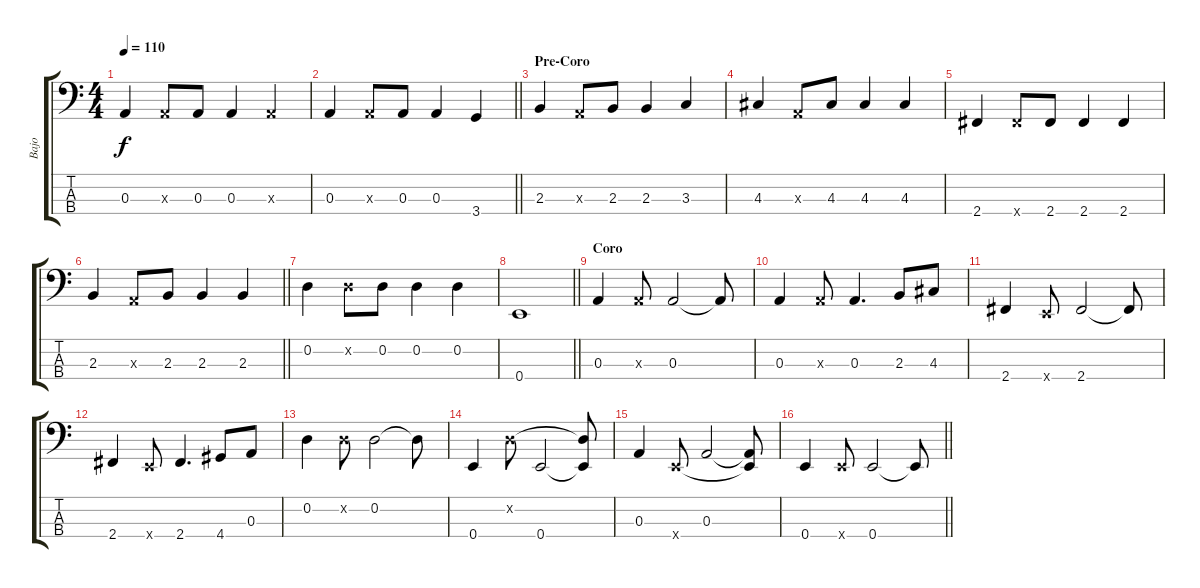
\track ("Bajo" "Bajo") {instrument electricbassfinger}
\staff {score tabs}
\tuning (G2 D2 A1 E1) {hide}
\ts (4 4)
\tempo 110
\clef f4
\ks c
0.3.4{dy f} 0.3{x}.8 0.3.8 0.3.4 0.3{x}.4 |
\barLineRight lightlight
0.3.4 0.3{x}.8 0.3.8 0.3.4 3.4.4 |
\section ("" "Pre-Coro")
2.3.4 0.3{x}.8 2.3.8 2.3.4 3.3.4 |
4.3.4 0.3{x}.8 4.3.8 4.3.4 4.3.4 |
2.4.4 2.4{x}.8 2.4.8 2.4.4 2.4.4 |
\barLineRight lightlight
2.3.4 0.3{x}.8 2.3.8 2.3.4 2.3.4 |
0.2.4 0.2{x}.8 0.2.8 0.2.4 0.2.4 |
\barLineRight lightlight
0.4.1 |
\section ("" "Coro")
0.3.4 0.3{x}.8 0.3.2 0.3{t}.8 |
0.3.4 0.3{x}.8 0.3.4{d} 2.3.8 4.3.8 |
2.4.4 0.4{x}.8 2.4.2 2.4{t}.8 |
2.4.4 0.4{x}.8 2.4.4{d} 4.4.8 0.3.8 |
0.2.4 0.2{x}.8 0.2.2 0.2{t}.8 |
0.4.4 0.2{x}.8 0.4.2 (0.2{t} 0.4{t}).8 |
0.3.4 0.4{x}.8 0.3.2 (0.3{t} 0.4{t}).8 |
\barLineRight lightlight
0.4.4 0.4{x}.8 0.4.2 0.4{t}.8
